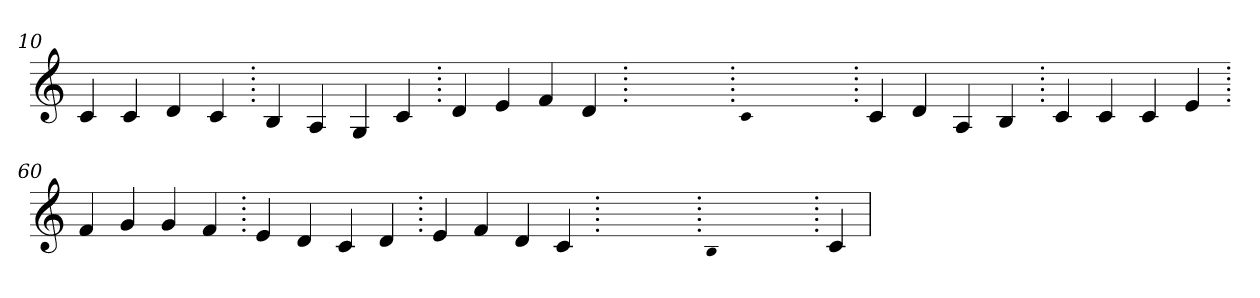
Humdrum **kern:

**kern
*part1
*staff1
*clefG2
=10.
4c
4c
4d
4c
=20.
4B
4A
4G
4c
=30.
4d
4e
4f
4d
=40.
1ryy
=40.
qqc
1ryy
=40.
4c
4d
4A
4B
=50.
4c
4c
4c
4e
=60.
4f
4g
4g
4f
=70.
4e
4d
4c
4d
=80.
4e
4f
4d
4c
=90.
1ryy
=90.
qqB
1ryy
=90.
4c
=
*-
